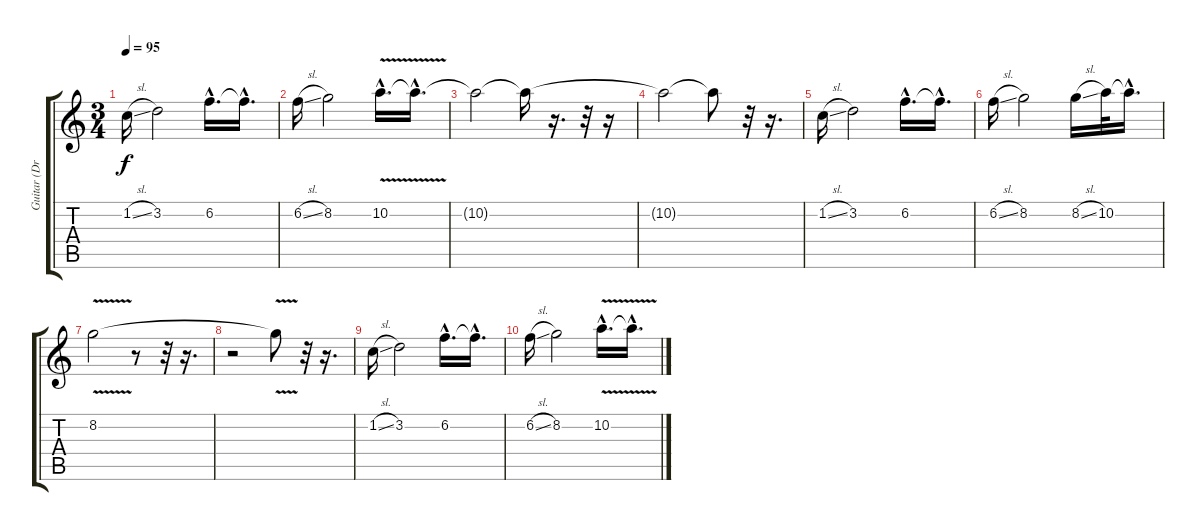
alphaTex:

\track ("Guitar (Dropped D)" "Guitar (Dr") {instrument overdrivenguitar}
\staff {score tabs}
\tuning (E4 B3 G3 D3 A2 D2) {hide}
\ts (3 4)
\tempo 95
\clef g2
\ks c
1.2{sl}.16{dy f} 3.2.2 6.2{hac}.16{d} 6.2{hac t}.16{d} |
6.2{sl}.16 8.2.2 10.2{v hac}.16{d} 10.2{hac t}.16{d} |
10.2{t}.2 10.2{t}.16 r.16{d} r.32 r.16 |
10.2{t}.2 10.2{t}.8 r.32 r.16{d} |
1.2{sl}.16 3.2.2 6.2{hac}.16{d} 6.2{hac t}.16{d} |
6.2{sl}.16 8.2.2 8.2{sl}.16 10.2.32 10.2{hac t}.16{d} |
8.2{v}.2 r.8 r.32 r.16{d} |
r.2 8.2{t}.8 r.32 r.16{d} |
1.2{sl}.16 3.2.2 6.2{hac}.16{d} 6.2{hac t}.16{d} |
6.2{sl}.16 8.2.2 10.2{v hac}.16{d} 10.2{hac t}.16{d}
